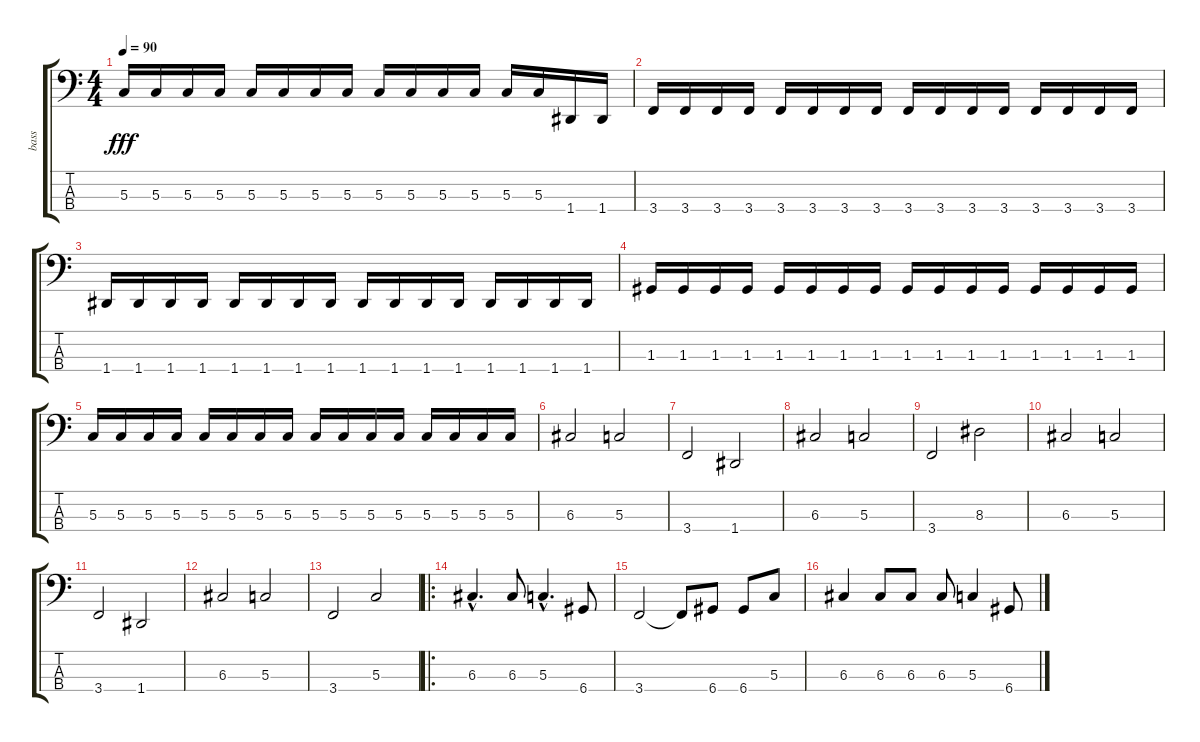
\track ("bass" "bass") {instrument electricbassfinger}
\staff {score tabs}
\tuning (F2 C2 G1 D1) {hide}
\ts (4 4)
\tempo 90
\clef f4
\ks c
5.3.16{dy fff} 5.3.16 5.3.16 5.3.16 5.3.16 5.3.16 5.3.16 5.3.16 5.3.16 5.3.16 5.3.16 5.3.16 5.3.16 5.3.16 1.4.16 1.4.16 |
3.4.16 3.4.16 3.4.16 3.4.16 3.4.16 3.4.16 3.4.16 3.4.16 3.4.16 3.4.16 3.4.16 3.4.16 3.4.16 3.4.16 3.4.16 3.4.16 |
1.4.16 1.4.16 1.4.16 1.4.16 1.4.16 1.4.16 1.4.16 1.4.16 1.4.16 1.4.16 1.4.16 1.4.16 1.4.16 1.4.16 1.4.16 1.4.16 |
1.3.16 1.3.16 1.3.16 1.3.16 1.3.16 1.3.16 1.3.16 1.3.16 1.3.16 1.3.16 1.3.16 1.3.16 1.3.16 1.3.16 1.3.16 1.3.16 |
5.3.16 5.3.16 5.3.16 5.3.16 5.3.16 5.3.16 5.3.16 5.3.16 5.3.16 5.3.16 5.3.16 5.3.16 5.3.16 5.3.16 5.3.16 5.3.16 |
6.3.2 5.3.2 |
3.4.2 1.4.2 |
6.3.2 5.3.2 |
3.4.2 8.3.2 |
6.3.2 5.3.2 |
3.4.2 1.4.2 |
6.3.2 5.3.2 |
3.4.2 5.3.2 |
\ro
6.3{hac}.4{d} 6.3.8 5.3{hac}.4{d} 6.4.8 |
3.4.2 3.4{t}.8 6.4.8 6.4.8 5.3.8 |
6.3.4 6.3.8 6.3.8 6.3.8 5.3.4 6.4.8
